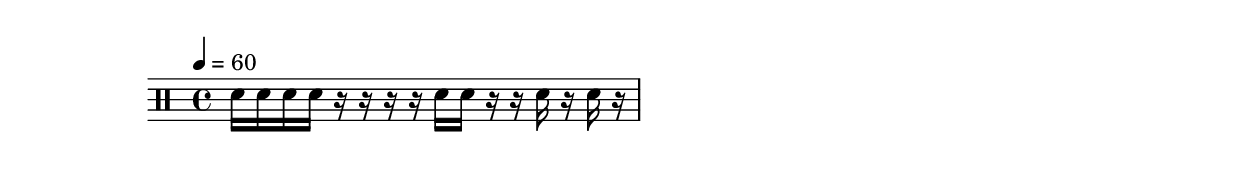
\version "2.22.2"
                \score {
                    \drums {
                        \tempo 4 = 60
                    sn16 sn16 sn16 sn16 r16 r16 r16 r16 sn16 sn16 r16 r16 sn16 r16 sn16 r16 }}